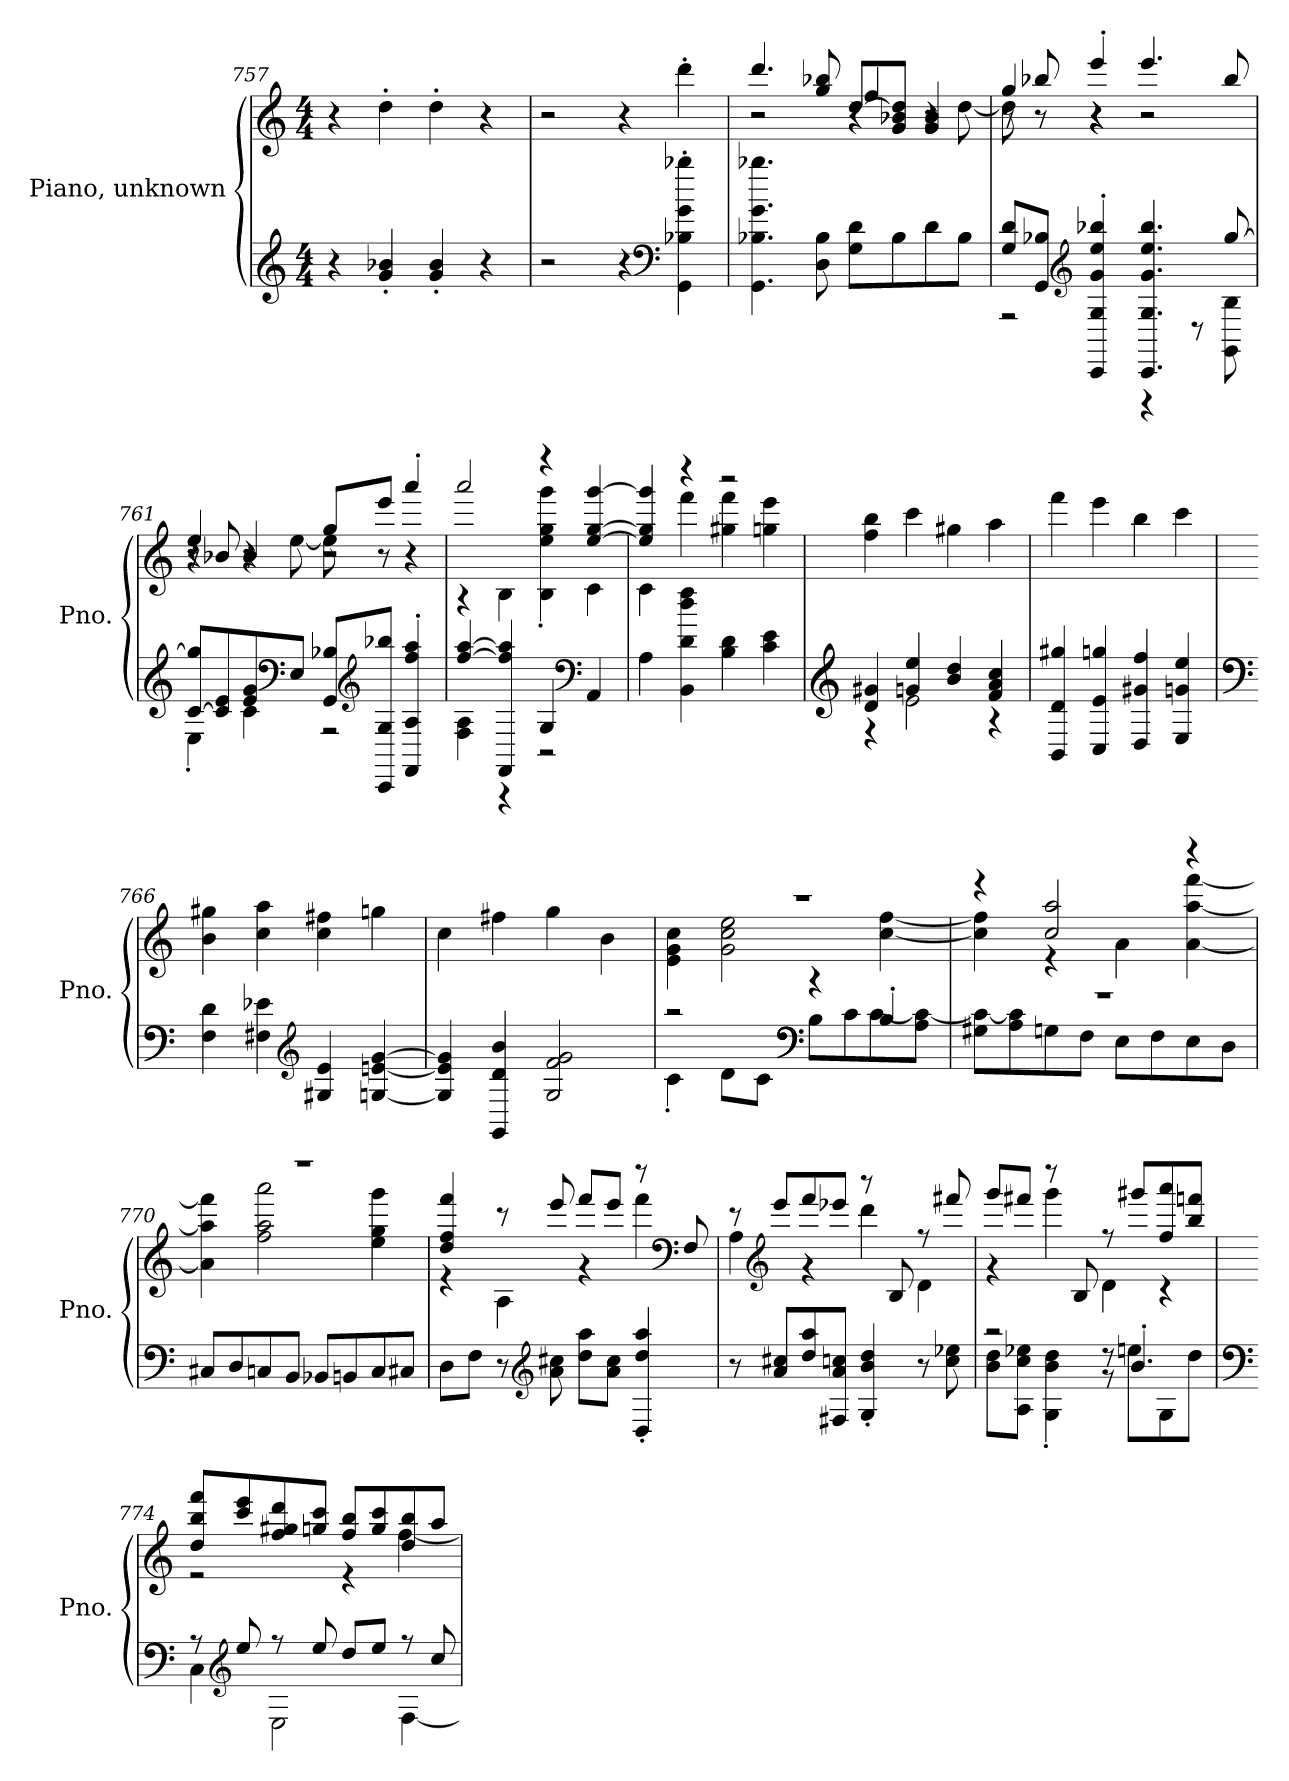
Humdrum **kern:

**kern	**kern
*part1	*part1
*staff2	*staff1
*I"Piano, unknown	*
*I'Pno.	*
*clefG2	*clefG2
*k[]	*k[]
*M4/4	*M4/4
=757	=757
4r	4r
4g/' 4b-X/'	4dd'\
4g/' 4b-/'	4dd'\
4r	4r
=758	=758
2r	2r
4r	4r
*clefF4	*
4GG\' 4B-X\' 4g\' 4bb-X\'	4ddd'\
=759	=759
*	*^
*	*	*^
4.GG\ 4.B-X\ 4.g\ 4.bb-X\	4.ddd/	2r	2r
8D\ 8B-\	8gg/ 8bb-X/	.	.
8G\ 8d\L	[8dd/L	4r	4ff'/
8B-\	8g/ 8b-X/ 8dd/]J	.	.
8d\	4r	8r	4g/ 4b-/
8B-\J	.	[8dd\	.
!!LO:LB:g=z	!!	!!
=760	=760	=760	=760
*^	*	*	*
8G/ 8d/L	2r	8r	8dd\]	4gg/
8GG/ 8B-X/J	.	8bb-X/	8r	.
*clefG2	*	*	*	*
4CC/' 4G/' 4g/' 4ee/' 4bb-X/'	.	4eee'/	4r	4r
4.CC/ 4.G/ 4.g/ 4.ee/ 4.bb-/	4r	4.eee/	2r	2r
.	8r	.	.	.
[8gg/	8GG\ 8B-\	8bb-/	.	.
=761	=761	=761	=761	=761
[8c/ 8gg/]L	4E'\	8r	4r	4ee/
8c/] 8e/	.	8b-X/	.	.
8e/ 8g/	4c\	4r	8r	4b-/
*clefF4	*	*	*	*
8E/J	.	.	[8ee\	.
8GG/ 8B-X/L	2r	8gg/L	8ee\]	2r
*clefG2	*	*	*	*
8CC/ 8G/ 8bb-X/J	.	8eee/J	8r	.
4FF/' 4A/' 4ff/' 4aa/'	.	4aaa'/	4r	.
*	*	*	*v	*v
=762	=762	=762	=762
[4ff/ [4aa/	4F\ 4A\	2aaa/	4r
4FF/ 4ff/] 4aa/]	4r	.	4B\
4G/	2r	4r	4B\' 4ee\' 4gg\' 4ggg\'
*clefF4	*	*	*
4AA/	.	[4ee/ [4gg/ [4ggg/	4c\
*v	*v	*	*
=763	=763	=763
4A\	4ee/] 4gg/] 4ggg/]	4c\
4BB\ 4d\ 4dd\ 4ff\	4r	4fff\
4B\ 4d\	2r	4gg#X\ 4fff\
4c\ 4e\	.	4ggn\ 4eee\
*	*v	*v
!!LO:LB:g=z
=764	=764
*clefG2	*
*^	*
4d/ 4g#X/	4r	4ff\ 4bb\
4gn/ 4ee/	2e\	4ccc\
4b/ 4dd/	.	4gg#X\
4f/ 4a/ 4cc/	4r	4aa\
*v	*v	*
=765	=765
4BB/ 4d/ 4gg#X/	4fff\
4C/ 4e/ 4ggn/	4eee\
4D/ 4g#X/ 4ff/	4bb\
4E/ 4gn/ 4ee/	4ccc\
=766	=766
*clefF4	*
4F\ 4d\	4b\ 4gg#X\
4F#X\ 4e-X\	4cc\ 4aa\
*clefG2	*
4G#X/ 4e-/	4cc\ 4ff#X\
[4Gn/ [4en/ [4g/	4ggn\
=767	=767
4G/] 4e/] 4g/]	4cc\
4GG/ 4d/ 4b/	4ff#X\
2G/ 2f/ 2g/	4gg\
.	4b\
=768	=768
*^	*^
2r	4c'\	1r	4e\ 4g\ 4cc\
.	8d\L	.	2g\ 2cc\ 2ee\
.	8c\J	.	.
*clefF4	*	*	*
4r	8B\L	.	.
.	8c\	.	.
4B'/	[8c\	.	[4cc\ [4ff\
.	8A\ 8c\_J	.	.
!!LO:LB:g=z	!!
=769	=769	=769	=769
1r	8G#X\ 8c\_L	4r	4cc\] 4ff\]
.	8A\ 8c\]	.	.
.	8Gn\	2cc/ 2aa/	4r
.	8F\J	.	.
.	8E\L	.	4a\
.	8F\	.	.
.	8E\	4r	[4a\ [4aa\ [4fff\
.	8D\J	.	.
*v	*v	*	*
=770	=770	=770
8C#X/L	1r	4a\] 4aa\] 4fff\]
8D/	.	.
8Cn/	.	2ff\ 2aa\ 2aaa\
8BB/J	.	.
8BB-X/L	.	.
8BBn/	.	.
8C/	.	4ee\ 4gg\ 4ggg\
8C#X/J	.	.
=771	=771	=771
8D\L	4dd/ 4ff/ 4fff/	4r
8F\J	.	.
8r	8r	4A\
*clefG2	*	*
8a\ 8cc#X\	8eee/	.
8dd\ 8aa\L	8fff/L	4r
8a\ 8cc#\J	8eee/J	.
4D/' 4dd/' 4aa/'	8r	4fff\
*	*clefF4	*
.	8F/	.
!!LO:PB:g=z	!!
=772	=772	=772
8r	8r	4A\
*	*clefG2	*
8a/ 8cc#X/L	8eee/L	.
8dd/ 8aa/	8fff/	4r
8F#X/ 8a/ 8ccn/J	8eee-X/J	.
4G/' 4b/' 4dd/'	8r	4ddd\
.	8B/	.
8r	8r	4d\
8cc\ 8ee-X\	8fff#X/	.
=773	=773	=773
*^	*	*
2r	8b\ 8dd\L	8ggg/L	4r
.	8A\ 8cc\ 8ee-X\J	8fff#X/J	.
.	4G\' 4b\' 4dd\'	8r	4ggg\
.	.	8B/	.
8r	8r	8r	4d\
4.b'/	8een\L	8ggg#X/L	.
.	8G\	8ff/ 8aaa/	4r
.	8dd\J	8bb/ 8fffn/J	.
=774	=774	=774	=774
*clefF4	*	*	*
8r	4C\	8dd/ 8bb/ 8fff/L	2r
*clefG2	*	*	*
8ee/	.	8ccc/ 8eee/	.
8r	2E\	8ff/ 8gg#X/ 8ddd/	.
8ee/	.	8ggn/ 8ccc/J	.
8dd/L	.	8ff/ 8bb/L	4r
8ee/J	.	8gg/ 8ccc/	.
8r	[4F\	8dd/ 8bb/	[4ff\
8cc/	.	8aa/J	.
*v	*v	*	*
*	*v	*v
=	=
*-	*-
